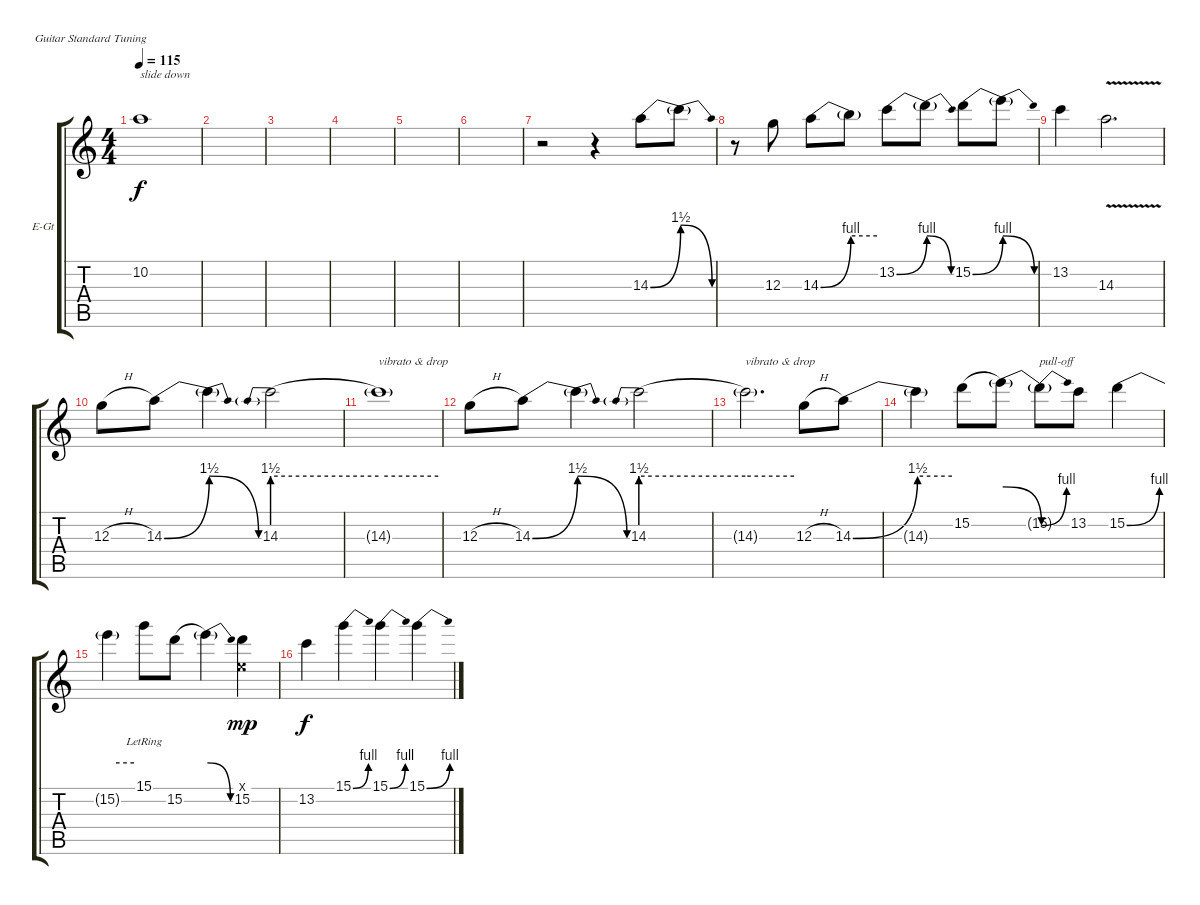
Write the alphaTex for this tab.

\bracketExtendMode groupsimilarinstruments
\firstSystemTrackNameOrientation horizontal
\otherSystemsTrackNameOrientation horizontal
\track ("Guitar 1" "E-Gt") {instrument overdrivenguitar}
\staff {score tabs}
\tuning (E4 B3 G3 D3 A2 E2)
\ts (4 4)
\tempo 115
\clef g2
\ks c
10.2.1{txt "slide down" dy f} |
|
|
|
|
|
r.2 r.4 14.3{be (bend 0 0 60 6)}.8 14.3{be (release 0 6 60 0) t}.8 |
r.8 12.3.8 14.3{be (bend 0 0 60 4)}.8 14.3{be (hold 0 4 60 4) t}.8 13.2{be (bend 0 0 60 4)}.8 13.2{be (release 0 4 60 0) t}.8 15.2{be (bend 0 0 60 4)}.8 15.2{be (release 0 4 60 0) t}.8 |
13.2.4 14.3{v}.2{d} |
12.3{h}.8 14.3{be (bend 0 0 60 6)}.8 14.3{be (release 0 6 60 0) t}.4 14.3{be (prebend 0 6 60 6)}.2 |
14.3{be (hold 0 6 60 6) t}.1{txt "vibrato & drop"} |
12.3{h}.8 14.3{be (bend 0 0 60 6)}.8 14.3{be (release 0 6 60 0) t}.4 14.3{be (prebend 0 6 60 6)}.2 |
14.3{be (hold 0 6 60 6) t}.2{d txt "vibrato & drop"} 12.3{h}.8 14.3{be (bend 0 0 60 6)}.8 |
14.3{be (hold 0 6 60 6) t}.4 15.2{be (hold 0 0 60 0)}.8 15.2{be (release 0 4 60 0) t}.8 15.2{be (bend 0 0 60 4) t}.8{txt "pull-off"} 13.2.8 15.2{be (bend 0 0 60 4)}.4 |
15.2{be (hold 0 4 60 4) t}.4 15.1{lr}.8 15.2{be (hold 0 0 60 0)}.8 15.2{be (release 0 4 60 0) t}.4 (0.1{x} 15.2).4{dy mp} |
13.2.4{dy f} 15.1{be (bend 0 0 60 4)}.4 15.1{be (bend 0 0 60 4)}.4 15.1{be (bend 0 0 60 4)}.4
